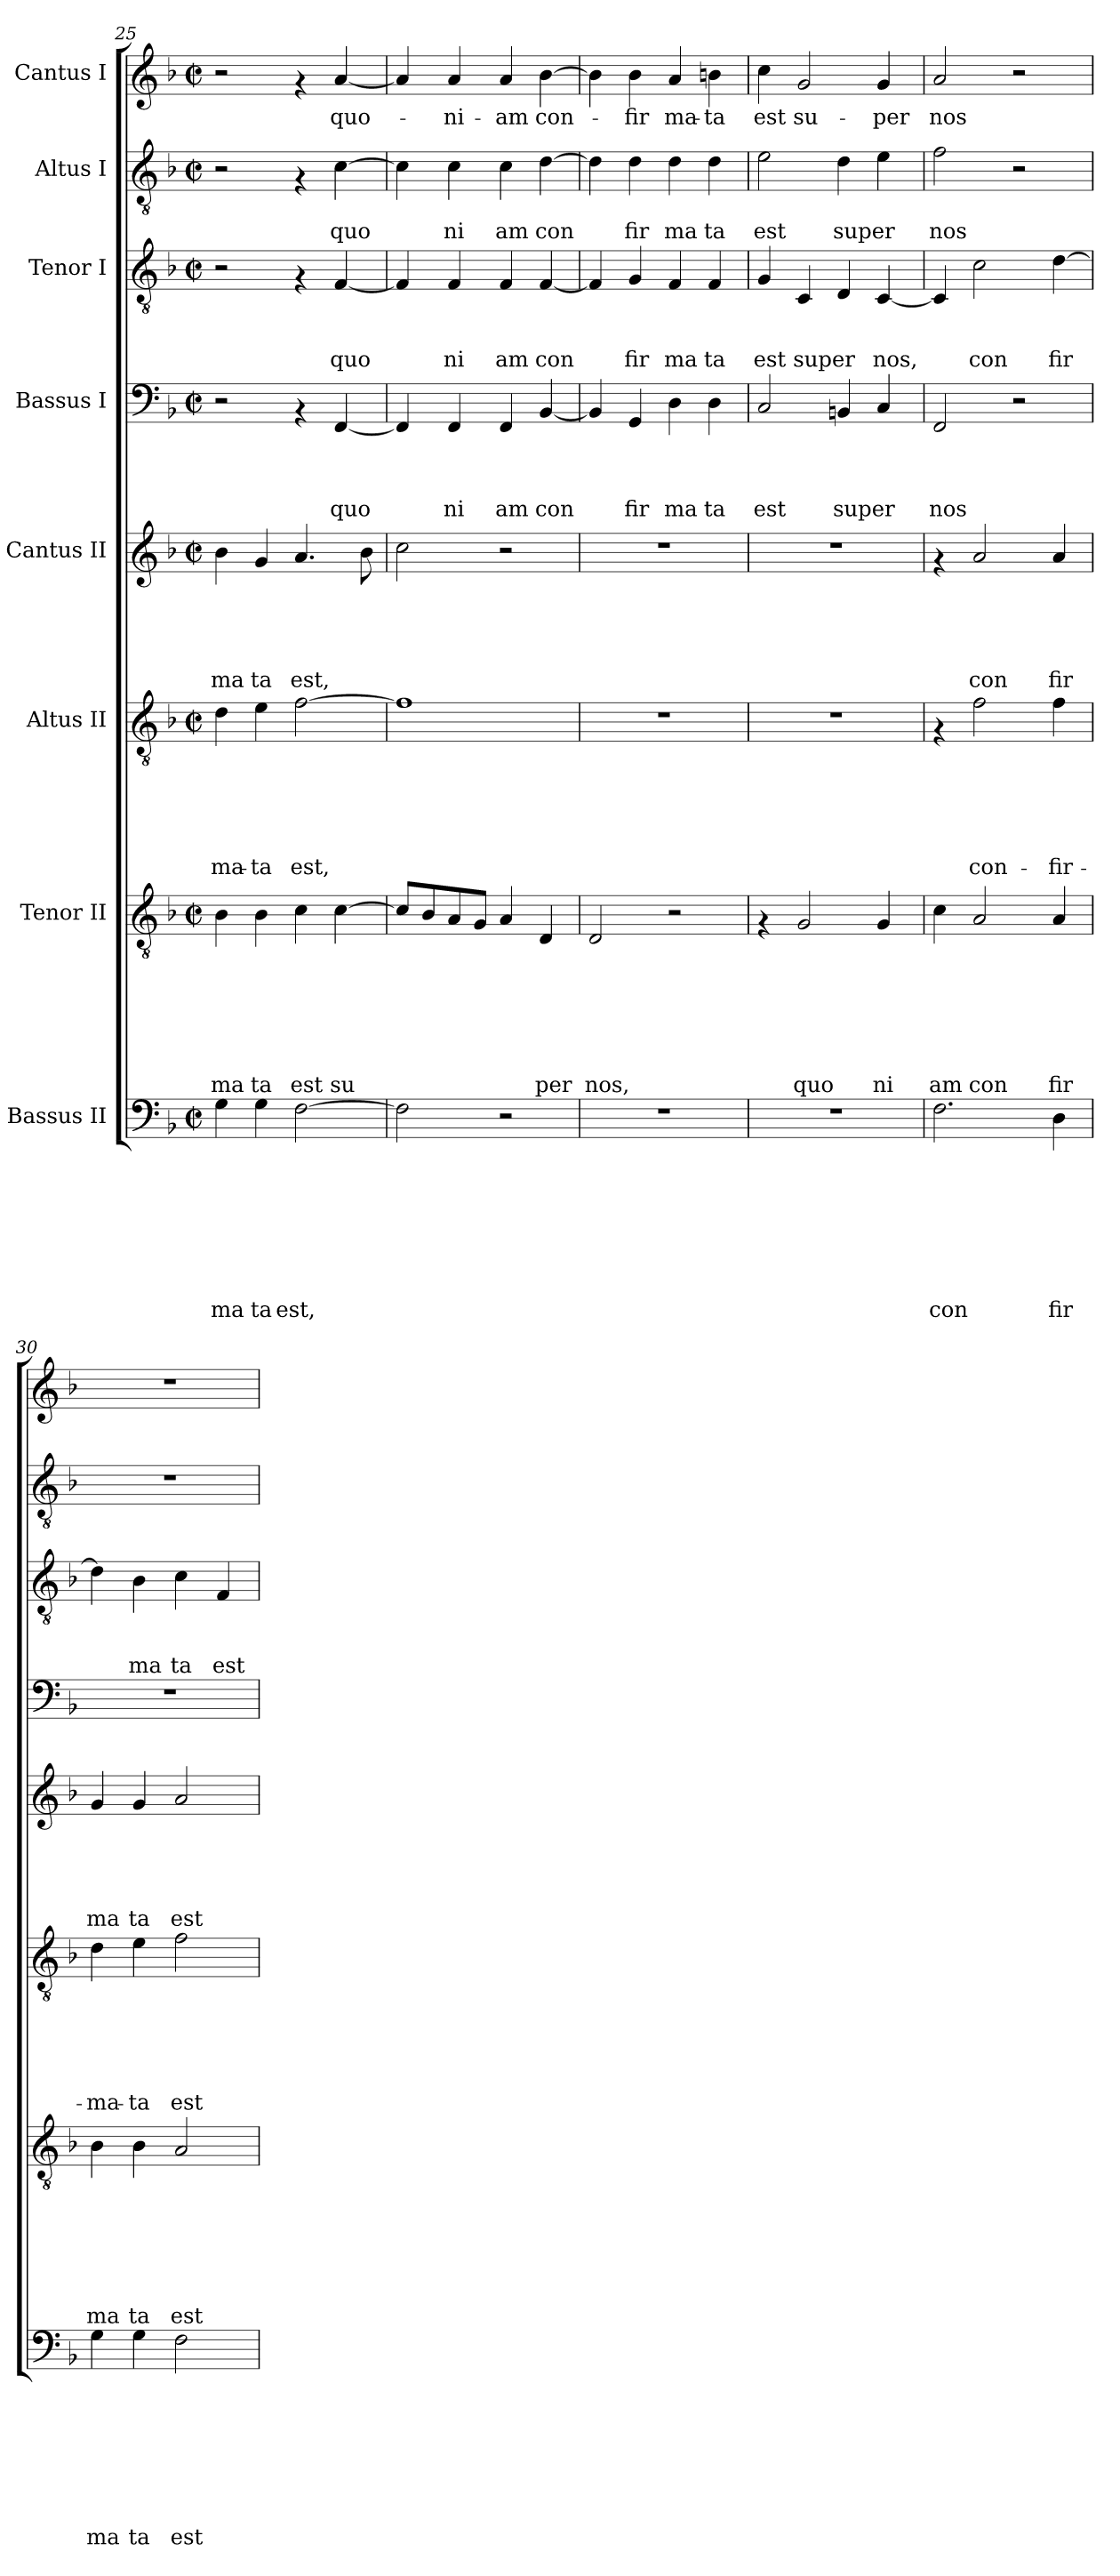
**kern	**text	**text	**text	**text	**text	**text	**text	**text	**kern	**text	**text	**text	**text	**text	**text	**text	**kern	**text	**text	**text	**text	**text	**text	**kern	**text	**text	**text	**text	**text	**kern	**text	**text	**text	**text	**kern	**text	**text	**text	**kern	**text	**text	**kern	**text
*part8	*part8	*part8	*part8	*part8	*part8	*part8	*part8	*part8	*part7	*part7	*part7	*part7	*part7	*part7	*part7	*part7	*part6	*part6	*part6	*part6	*part6	*part6	*part6	*part5	*part5	*part5	*part5	*part5	*part5	*part4	*part4	*part4	*part4	*part4	*part3	*part3	*part3	*part3	*part2	*part2	*part2	*part1	*part1
*staff8	*staff8	*staff8	*staff8	*staff8	*staff8	*staff8	*staff8	*staff8	*staff7	*staff7	*staff7	*staff7	*staff7	*staff7	*staff7	*staff7	*staff6	*staff6	*staff6	*staff6	*staff6	*staff6	*staff6	*staff5	*staff5	*staff5	*staff5	*staff5	*staff5	*staff4	*staff4	*staff4	*staff4	*staff4	*staff3	*staff3	*staff3	*staff3	*staff2	*staff2	*staff2	*staff1	*staff1
*I"Bassus II	*	*	*	*	*	*	*	*	*I"Tenor II	*	*	*	*	*	*	*	*I"Altus II	*	*	*	*	*	*	*I"Cantus II	*	*	*	*	*	*I"Bassus I	*	*	*	*	*I"Tenor I	*	*	*	*I"Altus I	*	*	*I"Cantus I	*
*clefF4	*	*	*	*	*	*	*	*	*clefGv2	*	*	*	*	*	*	*	*clefGv2	*	*	*	*	*	*	*clefG2	*	*	*	*	*	*clefF4	*	*	*	*	*clefGv2	*	*	*	*clefGv2	*	*	*clefG2	*
*k[b-]	*	*	*	*	*	*	*	*	*k[b-]	*	*	*	*	*	*	*	*k[b-]	*	*	*	*	*	*	*k[b-]	*	*	*	*	*	*k[b-]	*	*	*	*	*k[b-]	*	*	*	*k[b-]	*	*	*k[b-]	*
*F:	*	*	*	*	*	*	*	*	*F:	*	*	*	*	*	*	*	*F:	*	*	*	*	*	*	*F:	*	*	*	*	*	*F:	*	*	*	*	*F:	*	*	*	*F:	*	*	*F:	*
*M2/2	*	*	*	*	*	*	*	*	*M2/2	*	*	*	*	*	*	*	*M2/2	*	*	*	*	*	*	*M2/2	*	*	*	*	*	*M2/2	*	*	*	*	*M2/2	*	*	*	*M2/2	*	*	*M2/2	*
*met(c|)	*	*	*	*	*	*	*	*	*met(c|)	*	*	*	*	*	*	*	*met(c|)	*	*	*	*	*	*	*met(c|)	*	*	*	*	*	*met(c|)	*	*	*	*	*met(c|)	*	*	*	*met(c|)	*	*	*met(c|)	*
=25	=25	=25	=25	=25	=25	=25	=25	=25	=25	=25	=25	=25	=25	=25	=25	=25	=25	=25	=25	=25	=25	=25	=25	=25	=25	=25	=25	=25	=25	=25	=25	=25	=25	=25	=25	=25	=25	=25	=25	=25	=25	=25	=25
!	!	!	!	!	!	!	!	!LO:LY:b	!	!	!	!	!	!	!	!LO:LY:b	!	!	!	!	!	!	!LO:LY:b	!	!	!	!	!	!LO:LY:b	!	!	!	!	!	!	!	!	!	!	!	!	!	!
4G\	.	.	.	.	.	.	.	ma	4B-\	.	.	.	.	.	.	ma	4d\	.	.	.	.	.	-ma-	4b-\	.	.	.	.	ma	2r	.	.	.	.	2r	.	.	.	2r	.	.	2r	.
!	!	!	!	!	!	!	!	!LO:LY:b	!	!	!	!	!	!	!	!LO:LY:b	!	!	!	!	!	!	!LO:LY:b	!	!	!	!	!	!LO:LY:b	!	!	!	!	!	!	!	!	!	!	!	!	!	!
4G\	.	.	.	.	.	.	.	ta	4B-\	.	.	.	.	.	.	ta	4e\	.	.	.	.	.	-ta	4g/	.	.	.	.	ta	.	.	.	.	.	.	.	.	.	.	.	.	.	.
!	!	!	!	!	!	!	!	!LO:LY:b	!	!	!	!	!	!	!	!LO:LY:b	!	!	!	!	!	!	!LO:LY:b	!	!	!	!	!	!LO:LY:b	!	!	!	!	!	!	!	!	!	!	!	!	!	!
[>2F\	.	.	.	.	.	.	.	est,	4c\	.	.	.	.	.	.	est	[>2f\	.	.	.	.	.	est,	4.a/	.	.	.	.	est,	4rAA	.	.	.	.	4rF	.	.	.	4rF	.	.	4rf	.
!	!	!	!	!	!	!	!	!	!	!	!	!	!	!	!	!LO:LY:b	!	!	!	!	!	!	!	!	!	!	!	!	!	!	!	!	!	!LO:LY:b	!	!	!	!LO:LY:b	!	!	!LO:LY:b	!	!LO:LY:b
.	.	.	.	.	.	.	.	.	[>4c\	.	.	.	.	.	.	su	.	.	.	.	.	.	.	.	.	.	.	.	.	[<4FF/	.	.	.	quo	[<4F/	.	.	quo	[>4c\	.	quo	[<4a/	quo-
.	.	.	.	.	.	.	.	.	.	.	.	.	.	.	.	.	.	.	.	.	.	.	.	8b-\	.	.	.	.	.	.	.	.	.	.	.	.	.	.	.	.	.	.	.
=26	=26	=26	=26	=26	=26	=26	=26	=26	=26	=26	=26	=26	=26	=26	=26	=26	=26	=26	=26	=26	=26	=26	=26	=26	=26	=26	=26	=26	=26	=26	=26	=26	=26	=26	=26	=26	=26	=26	=26	=26	=26	=26	=26
2F\]	.	.	.	.	.	.	.	.	8c/L]	.	.	.	.	.	.	.	1f]	.	.	.	.	.	.	2cc\	.	.	.	.	.	4FF/]	.	.	.	.	4F/]	.	.	.	4c\]	.	.	4a/]	.
.	.	.	.	.	.	.	.	.	8B-/	.	.	.	.	.	.	.	.	.	.	.	.	.	.	.	.	.	.	.	.	.	.	.	.	.	.	.	.	.	.	.	.	.	.
!	!	!	!	!	!	!	!	!	!	!	!	!	!	!	!	!	!	!	!	!	!	!	!	!	!	!	!	!	!	!	!	!	!	!LO:LY:b	!	!	!	!LO:LY:b	!	!	!LO:LY:b	!	!LO:LY:b
.	.	.	.	.	.	.	.	.	8A/	.	.	.	.	.	.	.	.	.	.	.	.	.	.	.	.	.	.	.	.	4FF/	.	.	.	ni	4F/	.	.	ni	4c\	.	ni	4a/	-ni-
.	.	.	.	.	.	.	.	.	8G/J	.	.	.	.	.	.	.	.	.	.	.	.	.	.	.	.	.	.	.	.	.	.	.	.	.	.	.	.	.	.	.	.	.	.
!	!	!	!	!	!	!	!	!	!	!	!	!	!	!	!	!	!	!	!	!	!	!	!	!	!	!	!	!	!	!	!	!	!	!LO:LY:b	!	!	!	!LO:LY:b	!	!	!LO:LY:b	!	!LO:LY:b
2r	.	.	.	.	.	.	.	.	4A/	.	.	.	.	.	.	.	.	.	.	.	.	.	.	2r	.	.	.	.	.	4FF/	.	.	.	am	4F/	.	.	am	4c\	.	am	4a/	-am
!	!	!	!	!	!	!	!	!	!	!	!	!	!	!	!	!LO:LY:b	!	!	!	!	!	!	!	!	!	!	!	!	!	!	!	!	!	!LO:LY:b	!	!	!	!LO:LY:b	!	!	!LO:LY:b	!	!LO:LY:b
.	.	.	.	.	.	.	.	.	4D/	.	.	.	.	.	.	per	.	.	.	.	.	.	.	.	.	.	.	.	.	[<4BB-/	.	.	.	con	[<4F/	.	.	con	[>4d\	.	con	[>4b-\	con-
=27	=27	=27	=27	=27	=27	=27	=27	=27	=27	=27	=27	=27	=27	=27	=27	=27	=27	=27	=27	=27	=27	=27	=27	=27	=27	=27	=27	=27	=27	=27	=27	=27	=27	=27	=27	=27	=27	=27	=27	=27	=27	=27	=27
!	!	!	!	!	!	!	!	!	!	!	!	!	!	!	!	!LO:LY:b	!	!	!	!	!	!	!	!	!	!	!	!	!	!	!	!	!	!	!	!	!	!	!	!	!	!	!
1r	.	.	.	.	.	.	.	.	2D/	.	.	.	.	.	.	nos,	1r	.	.	.	.	.	.	1r	.	.	.	.	.	4BB-/]	.	.	.	.	4F/]	.	.	.	4d\]	.	.	4b-\]	.
!	!	!	!	!	!	!	!	!	!	!	!	!	!	!	!	!	!	!	!	!	!	!	!	!	!	!	!	!	!	!	!	!	!	!LO:LY:b	!	!	!	!LO:LY:b	!	!	!LO:LY:b	!	!LO:LY:b
.	.	.	.	.	.	.	.	.	.	.	.	.	.	.	.	.	.	.	.	.	.	.	.	.	.	.	.	.	.	4GG/	.	.	.	fir	4G/	.	.	fir	4d\	.	fir	4b-\	-fir
!	!	!	!	!	!	!	!	!	!	!	!	!	!	!	!	!	!	!	!	!	!	!	!	!	!	!	!	!	!	!	!	!	!	!LO:LY:b	!	!	!	!LO:LY:b	!	!	!LO:LY:b	!	!LO:LY:b
.	.	.	.	.	.	.	.	.	2r	.	.	.	.	.	.	.	.	.	.	.	.	.	.	.	.	.	.	.	.	4D\	.	.	.	ma	4F/	.	.	ma	4d\	.	ma	4a/	ma-
!	!	!	!	!	!	!	!	!	!	!	!	!	!	!	!	!	!	!	!	!	!	!	!	!	!	!	!	!	!	!	!	!	!	!LO:LY:b	!	!	!	!LO:LY:b	!	!	!LO:LY:b	!	!LO:LY:b
.	.	.	.	.	.	.	.	.	.	.	.	.	.	.	.	.	.	.	.	.	.	.	.	.	.	.	.	.	.	4D\	.	.	.	ta	4F/	.	.	ta	4d\	.	ta	4bn\	-ta
=28	=28	=28	=28	=28	=28	=28	=28	=28	=28	=28	=28	=28	=28	=28	=28	=28	=28	=28	=28	=28	=28	=28	=28	=28	=28	=28	=28	=28	=28	=28	=28	=28	=28	=28	=28	=28	=28	=28	=28	=28	=28	=28	=28
!	!	!	!	!	!	!	!	!	!	!	!	!	!	!	!	!	!	!	!	!	!	!	!	!	!	!	!	!	!	!	!	!	!	!LO:LY:b	!	!	!	!LO:LY:b	!	!	!LO:LY:b	!	!LO:LY:b
1r	.	.	.	.	.	.	.	.	4rF	.	.	.	.	.	.	.	1r	.	.	.	.	.	.	1r	.	.	.	.	.	2C/	.	.	.	est	4G/	.	.	est	2e\	.	est	4cc\	est
!	!	!	!	!	!	!	!	!	!	!	!	!	!	!	!	!LO:LY:b	!	!	!	!	!	!	!	!	!	!	!	!	!	!	!	!	!	!	!	!	!	!LO:LY:b	!	!	!	!	!LO:LY:b
.	.	.	.	.	.	.	.	.	2G/	.	.	.	.	.	.	quo	.	.	.	.	.	.	.	.	.	.	.	.	.	.	.	.	.	.	4C/	.	.	super	.	.	.	2g/	su-
!	!	!	!	!	!	!	!	!	!	!	!	!	!	!	!	!	!	!	!	!	!	!	!	!	!	!	!	!	!	!	!	!	!	!LO:LY:b	!	!	!	!	!	!	!LO:LY:b	!	!
.	.	.	.	.	.	.	.	.	.	.	.	.	.	.	.	.	.	.	.	.	.	.	.	.	.	.	.	.	.	4BBn/	.	.	.	super	4D/	.	.	.	4d\	.	super	.	.
!	!	!	!	!	!	!	!	!	!	!	!	!	!	!	!	!LO:LY:b	!	!	!	!	!	!	!	!	!	!	!	!	!	!	!	!	!	!	!	!	!	!LO:LY:b	!	!	!	!	!LO:LY:b
.	.	.	.	.	.	.	.	.	4G/	.	.	.	.	.	.	ni	.	.	.	.	.	.	.	.	.	.	.	.	.	4C/	.	.	.	.	[<4C/	.	.	nos,	4e\	.	.	4g/	-per
=29	=29	=29	=29	=29	=29	=29	=29	=29	=29	=29	=29	=29	=29	=29	=29	=29	=29	=29	=29	=29	=29	=29	=29	=29	=29	=29	=29	=29	=29	=29	=29	=29	=29	=29	=29	=29	=29	=29	=29	=29	=29	=29	=29
!	!	!	!	!	!	!	!	!LO:LY:b	!	!	!	!	!	!	!	!LO:LY:b	!	!	!	!	!	!	!	!	!	!	!	!	!	!	!	!	!	!LO:LY:b	!	!	!	!	!	!	!LO:LY:b	!	!LO:LY:b
2.F\	.	.	.	.	.	.	.	con	4c\	.	.	.	.	.	.	am	4rF	.	.	.	.	.	.	4rf	.	.	.	.	.	2FF/	.	.	.	nos	4C/]	.	.	.	2f\	.	nos	2a/	nos
!	!	!	!	!	!	!	!	!	!	!	!	!	!	!	!	!LO:LY:b	!	!	!	!	!	!	!LO:LY:b	!	!	!	!	!	!LO:LY:b	!	!	!	!	!	!	!	!	!LO:LY:b	!	!	!	!	!
.	.	.	.	.	.	.	.	.	2A/	.	.	.	.	.	.	con	2f\	.	.	.	.	.	con-	2a/	.	.	.	.	con	.	.	.	.	.	2c\	.	.	con	.	.	.	.	.
.	.	.	.	.	.	.	.	.	.	.	.	.	.	.	.	.	.	.	.	.	.	.	.	.	.	.	.	.	.	2r	.	.	.	.	.	.	.	.	2r	.	.	2r	.
!	!	!	!	!	!	!	!	!LO:LY:b	!	!	!	!	!	!	!	!LO:LY:b	!	!	!	!	!	!	!LO:LY:b	!	!	!	!	!	!LO:LY:b	!	!	!	!	!	!	!	!	!LO:LY:b	!	!	!	!	!
4D\	.	.	.	.	.	.	.	fir	4A/	.	.	.	.	.	.	fir	4f\	.	.	.	.	.	-fir-	4a/	.	.	.	.	fir	.	.	.	.	.	[>4d\	.	.	fir	.	.	.	.	.
=30	=30	=30	=30	=30	=30	=30	=30	=30	=30	=30	=30	=30	=30	=30	=30	=30	=30	=30	=30	=30	=30	=30	=30	=30	=30	=30	=30	=30	=30	=30	=30	=30	=30	=30	=30	=30	=30	=30	=30	=30	=30	=30	=30
!	!	!	!	!	!	!	!	!LO:LY:b	!	!	!	!	!	!	!	!LO:LY:b	!	!	!	!	!	!	!LO:LY:b	!	!	!	!	!	!LO:LY:b	!	!	!	!	!	!	!	!	!	!	!	!	!	!
4G\	.	.	.	.	.	.	.	ma	4B-\	.	.	.	.	.	.	ma	4d\	.	.	.	.	.	-ma-	4g/	.	.	.	.	ma	1r	.	.	.	.	4d\]	.	.	.	1r	.	.	1r	.
!	!	!	!	!	!	!	!	!LO:LY:b	!	!	!	!	!	!	!	!LO:LY:b	!	!	!	!	!	!	!LO:LY:b	!	!	!	!	!	!LO:LY:b	!	!	!	!	!	!	!	!	!LO:LY:b	!	!	!	!	!
4G\	.	.	.	.	.	.	.	ta	4B-\	.	.	.	.	.	.	ta	4e\	.	.	.	.	.	-ta	4g/	.	.	.	.	ta	.	.	.	.	.	4B-\	.	.	ma	.	.	.	.	.
!	!	!	!	!	!	!	!	!LO:LY:b	!	!	!	!	!	!	!	!LO:LY:b	!	!	!	!	!	!	!LO:LY:b	!	!	!	!	!	!LO:LY:b	!	!	!	!	!	!	!	!	!LO:LY:b	!	!	!	!	!
2F\	.	.	.	.	.	.	.	est	2A/	.	.	.	.	.	.	est	2f\	.	.	.	.	.	est	2a/	.	.	.	.	est	.	.	.	.	.	4c\	.	.	ta	.	.	.	.	.
!	!	!	!	!	!	!	!	!	!	!	!	!	!	!	!	!	!	!	!	!	!	!	!	!	!	!	!	!	!	!	!	!	!	!	!	!	!	!LO:LY:b	!	!	!	!	!
.	.	.	.	.	.	.	.	.	.	.	.	.	.	.	.	.	.	.	.	.	.	.	.	.	.	.	.	.	.	.	.	.	.	.	4F/	.	.	est	.	.	.	.	.
=	=	=	=	=	=	=	=	=	=	=	=	=	=	=	=	=	=	=	=	=	=	=	=	=	=	=	=	=	=	=	=	=	=	=	=	=	=	=	=	=	=	=	=
*-	*-	*-	*-	*-	*-	*-	*-	*-	*-	*-	*-	*-	*-	*-	*-	*-	*-	*-	*-	*-	*-	*-	*-	*-	*-	*-	*-	*-	*-	*-	*-	*-	*-	*-	*-	*-	*-	*-	*-	*-	*-	*-	*-
